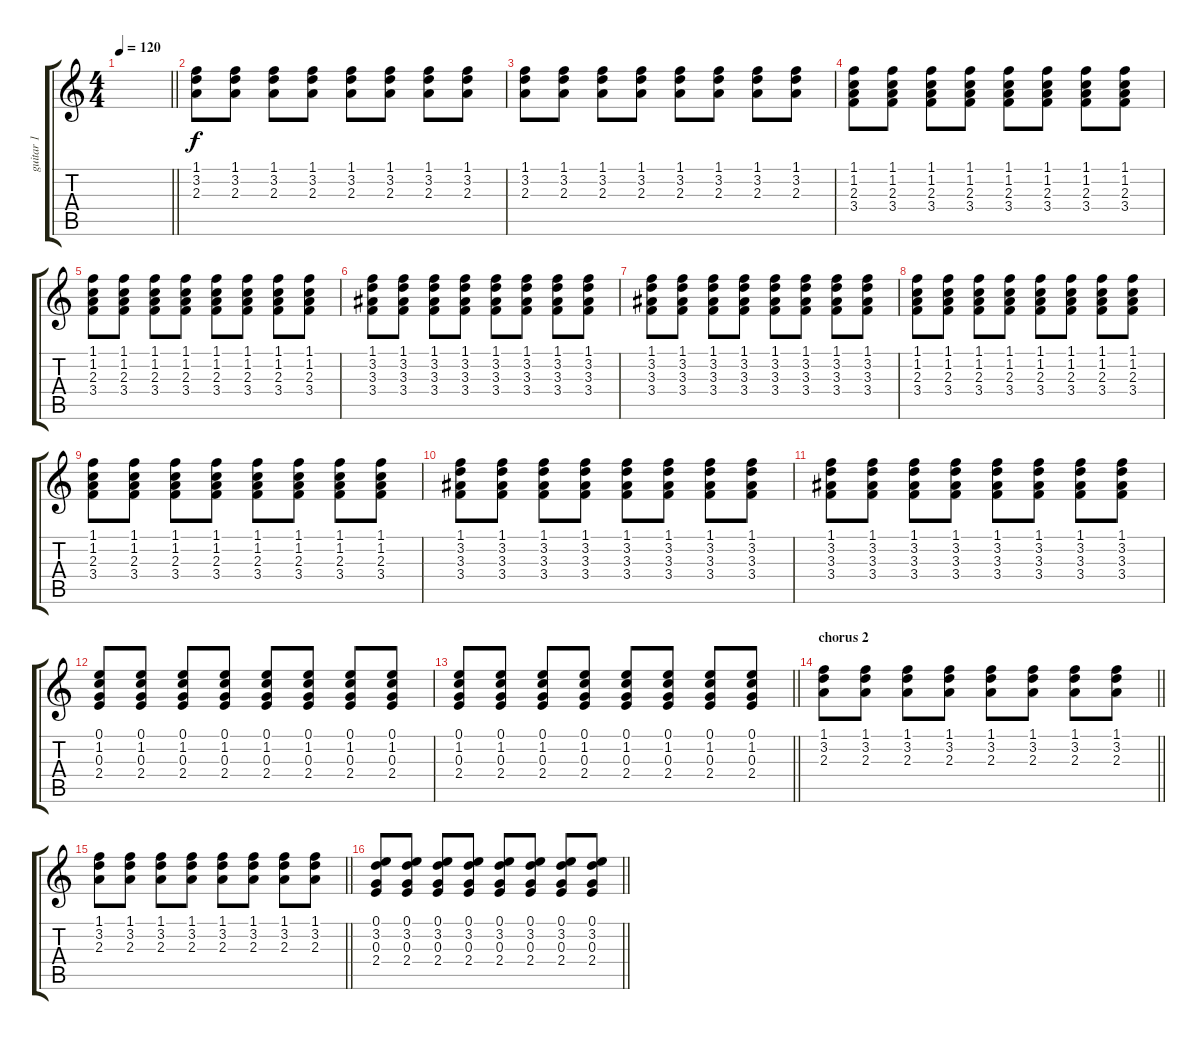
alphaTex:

\track ("guitar 1" "guitar 1") {instrument overdrivenguitar}
\staff {score tabs}
\tuning (E4 B3 G3 D3 A2 E2) {hide}
\ts (4 4)
\tempo 120
\clef g2
\barLineRight lightlight
\ks c
|
(1.1 3.2 2.3).8{volume 10} (1.1 3.2 2.3).8 (1.1 3.2 2.3).8 (1.1 3.2 2.3).8 (1.1 3.2 2.3).8 (1.1 3.2 2.3).8 (1.1 3.2 2.3).8 (1.1 3.2 2.3).8 |
(1.1 3.2 2.3).8 (1.1 3.2 2.3).8 (1.1 3.2 2.3).8 (1.1 3.2 2.3).8 (1.1 3.2 2.3).8 (1.1 3.2 2.3).8 (1.1 3.2 2.3).8 (1.1 3.2 2.3).8 |
(1.1 1.2 2.3 3.4).8 (1.1 1.2 2.3 3.4).8 (1.1 1.2 2.3 3.4).8 (1.1 1.2 2.3 3.4).8 (1.1 1.2 2.3 3.4).8 (1.1 1.2 2.3 3.4).8 (1.1 1.2 2.3 3.4).8 (1.1 1.2 2.3 3.4).8 |
(1.1 1.2 2.3 3.4).8 (1.1 1.2 2.3 3.4).8 (1.1 1.2 2.3 3.4).8 (1.1 1.2 2.3 3.4).8 (1.1 1.2 2.3 3.4).8 (1.1 1.2 2.3 3.4).8 (1.1 1.2 2.3 3.4).8 (1.1 1.2 2.3 3.4).8 |
(1.1 3.2 3.3 3.4).8 (1.1 3.2 3.3 3.4).8 (1.1 3.2 3.3 3.4).8 (1.1 3.2 3.3 3.4).8 (1.1 3.2 3.3 3.4).8 (1.1 3.2 3.3 3.4).8 (1.1 3.2 3.3 3.4).8 (1.1 3.2 3.3 3.4).8 |
(1.1 3.2 3.3 3.4).8 (1.1 3.2 3.3 3.4).8 (1.1 3.2 3.3 3.4).8 (1.1 3.2 3.3 3.4).8 (1.1 3.2 3.3 3.4).8 (1.1 3.2 3.3 3.4).8 (1.1 3.2 3.3 3.4).8 (1.1 3.2 3.3 3.4).8 |
(1.1 1.2 2.3 3.4).8 (1.1 1.2 2.3 3.4).8 (1.1 1.2 2.3 3.4).8 (1.1 1.2 2.3 3.4).8 (1.1 1.2 2.3 3.4).8 (1.1 1.2 2.3 3.4).8 (1.1 1.2 2.3 3.4).8 (1.1 1.2 2.3 3.4).8 |
(1.1 1.2 2.3 3.4).8 (1.1 1.2 2.3 3.4).8 (1.1 1.2 2.3 3.4).8 (1.1 1.2 2.3 3.4).8 (1.1 1.2 2.3 3.4).8 (1.1 1.2 2.3 3.4).8 (1.1 1.2 2.3 3.4).8 (1.1 1.2 2.3 3.4).8 |
(1.1 3.2 3.3 3.4).8 (1.1 3.2 3.3 3.4).8 (1.1 3.2 3.3 3.4).8 (1.1 3.2 3.3 3.4).8 (1.1 3.2 3.3 3.4).8 (1.1 3.2 3.3 3.4).8 (1.1 3.2 3.3 3.4).8 (1.1 3.2 3.3 3.4).8 |
(1.1 3.2 3.3 3.4).8 (1.1 3.2 3.3 3.4).8 (1.1 3.2 3.3 3.4).8 (1.1 3.2 3.3 3.4).8 (1.1 3.2 3.3 3.4).8 (1.1 3.2 3.3 3.4).8 (1.1 3.2 3.3 3.4).8 (1.1 3.2 3.3 3.4).8 |
(0.1 1.2 0.3 2.4).8 (0.1 1.2 0.3 2.4).8 (0.1 1.2 0.3 2.4).8 (0.1 1.2 0.3 2.4).8 (0.1 1.2 0.3 2.4).8 (0.1 1.2 0.3 2.4).8 (0.1 1.2 0.3 2.4).8 (0.1 1.2 0.3 2.4).8 |
\barLineRight lightlight
(0.1 1.2 0.3 2.4).8 (0.1 1.2 0.3 2.4).8 (0.1 1.2 0.3 2.4).8 (0.1 1.2 0.3 2.4).8 (0.1 1.2 0.3 2.4).8 (0.1 1.2 0.3 2.4).8 (0.1 1.2 0.3 2.4).8 (0.1 1.2 0.3 2.4).8 |
\section ("" "chorus 2")
\barLineRight lightlight
(1.1 3.2 2.3).8{volume 8 balance 5} (1.1 3.2 2.3).8 (1.1 3.2 2.3).8 (1.1 3.2 2.3).8 (1.1 3.2 2.3).8 (1.1 3.2 2.3).8 (1.1 3.2 2.3).8 (1.1 3.2 2.3).8 |
\barLineRight lightlight
(1.1 3.2 2.3).8 (1.1 3.2 2.3).8 (1.1 3.2 2.3).8 (1.1 3.2 2.3).8 (1.1 3.2 2.3).8 (1.1 3.2 2.3).8 (1.1 3.2 2.3).8 (1.1 3.2 2.3).8 |
\barLineRight lightlight
(0.1 3.2 0.3 2.4).8 (0.1 3.2 0.3 2.4).8 (0.1 3.2 0.3 2.4).8 (0.1 3.2 0.3 2.4).8 (0.1 3.2 0.3 2.4).8 (0.1 3.2 0.3 2.4).8 (0.1 3.2 0.3 2.4).8 (0.1 3.2 0.3 2.4).8
